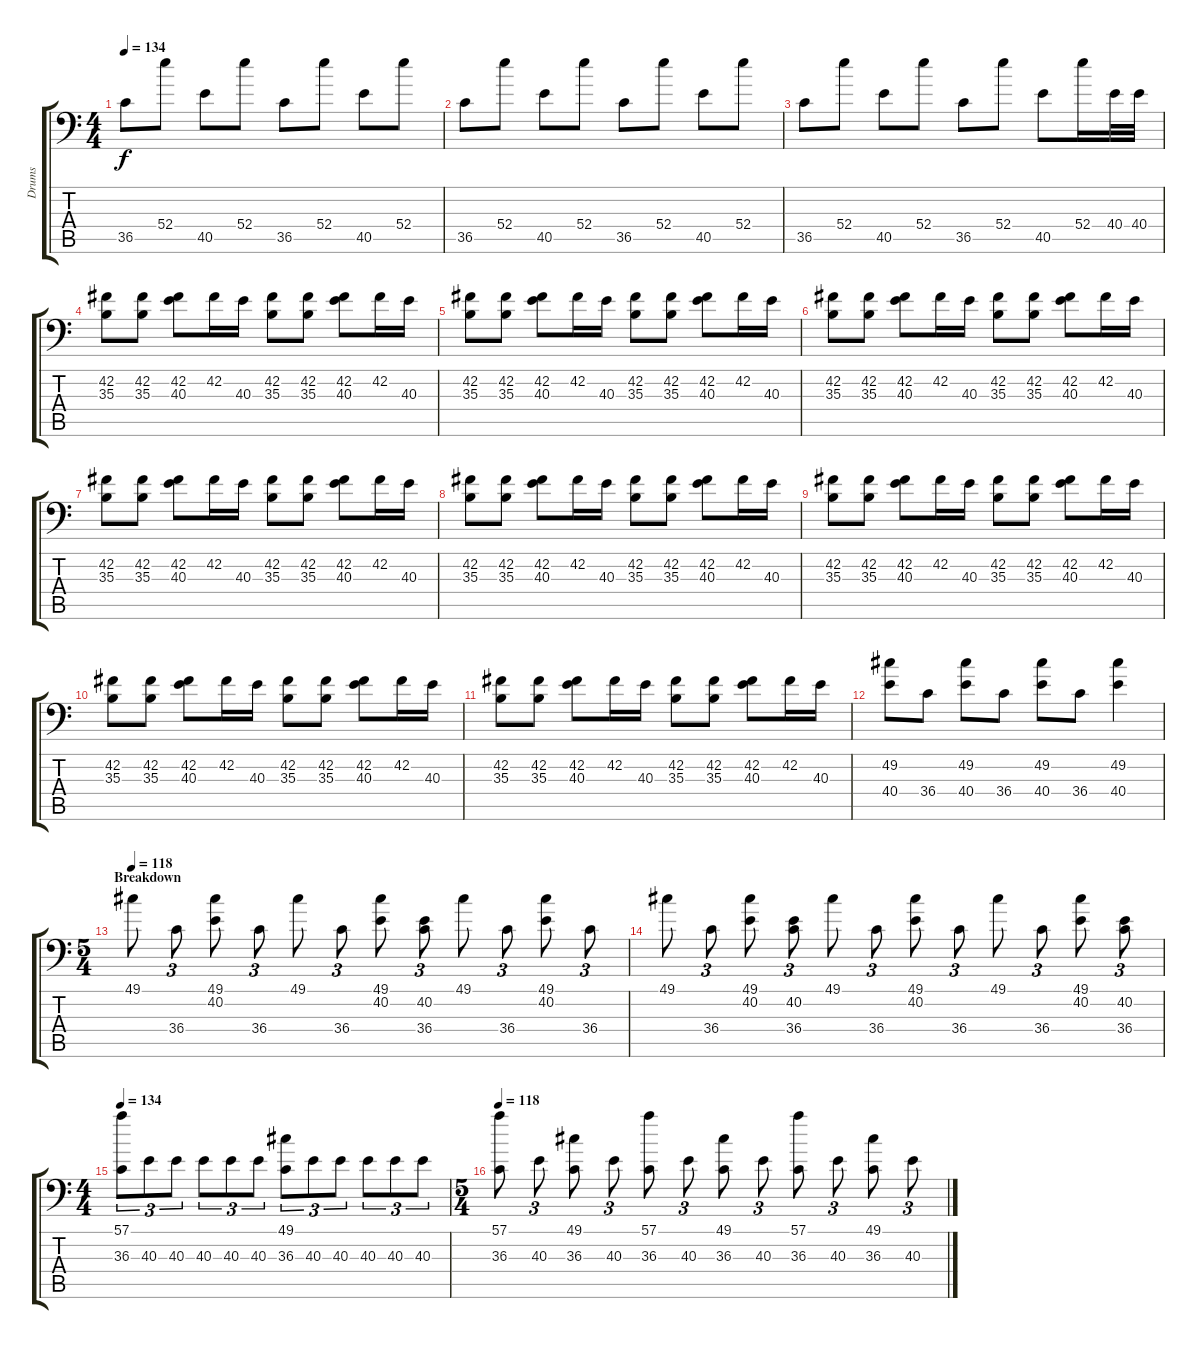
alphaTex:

\track ("Drums" "Drums") {instrument acousticgrandpiano}
\staff {score tabs}
\tuning (C-1 C-1 C-1 C-1 C-1 C-1) {hide}
\ts (4 4)
\tempo 134
\clef f4
\ks c
36.5.8{dy f} 52.4.8 40.5.8 52.4.8 36.5.8 52.4.8 40.5.8 52.4.8 |
36.5.8 52.4.8 40.5.8 52.4.8 36.5.8 52.4.8 40.5.8 52.4.8 |
36.5.8 52.4.8 40.5.8 52.4.8 36.5.8 52.4.8 40.5.8 52.4.16 40.4.32 40.4.32 |
(42.2 35.3).8 (42.2 35.3).8 (42.2 40.3).8 42.2.16 40.3.16 (42.2 35.3).8 (42.2 35.3).8 (42.2 40.3).8 42.2.16 40.3.16 |
(42.2 35.3).8 (42.2 35.3).8 (42.2 40.3).8 42.2.16 40.3.16 (42.2 35.3).8 (42.2 35.3).8 (42.2 40.3).8 42.2.16 40.3.16 |
(42.2 35.3).8 (42.2 35.3).8 (42.2 40.3).8 42.2.16 40.3.16 (42.2 35.3).8 (42.2 35.3).8 (42.2 40.3).8 42.2.16 40.3.16 |
(42.2 35.3).8 (42.2 35.3).8 (42.2 40.3).8 42.2.16 40.3.16 (42.2 35.3).8 (42.2 35.3).8 (42.2 40.3).8 42.2.16 40.3.16 |
(42.2 35.3).8 (42.2 35.3).8 (42.2 40.3).8 42.2.16 40.3.16 (42.2 35.3).8 (42.2 35.3).8 (42.2 40.3).8 42.2.16 40.3.16 |
(42.2 35.3).8 (42.2 35.3).8 (42.2 40.3).8 42.2.16 40.3.16 (42.2 35.3).8 (42.2 35.3).8 (42.2 40.3).8 42.2.16 40.3.16 |
(42.2 35.3).8 (42.2 35.3).8 (42.2 40.3).8 42.2.16 40.3.16 (42.2 35.3).8 (42.2 35.3).8 (42.2 40.3).8 42.2.16 40.3.16 |
(42.2 35.3).8 (42.2 35.3).8 (42.2 40.3).8 42.2.16 40.3.16 (42.2 35.3).8 (42.2 35.3).8 (42.2 40.3).8 42.2.16 40.3.16 |
(49.2 40.4).8 36.4.8 (49.2 40.4).8 36.4.8 (49.2 40.4).8 36.4.8 (49.2 40.4).4 |
\ts (5 4)
\section ("" "Breakdown")
\tempo 118
49.1.8 36.4.8{tu (3 2)} (49.1 40.2).8 36.4.8{tu (3 2)} 49.1.8 36.4.8{tu (3 2)} (49.1 40.2).8 (40.2 36.4).8{tu (3 2)} 49.1.8 36.4.8{tu (3 2)} (49.1 40.2).8 36.4.8{tu (3 2)} |
49.1.8 36.4.8{tu (3 2)} (49.1 40.2).8 (40.2 36.4).8{tu (3 2)} 49.1.8 36.4.8{tu (3 2)} (49.1 40.2).8 36.4.8{tu (3 2)} 49.1.8 36.4.8{tu (3 2)} (49.1 40.2).8 (40.2 36.4).8{tu (3 2)} |
\ts (4 4)
\tempo 134
(57.1 36.3).8{tu (3 2)} 40.3.8{tu (3 2)} 40.3.8{tu (3 2)} 40.3.8{tu (3 2)} 40.3.8{tu (3 2)} 40.3.8{tu (3 2)} (49.1 36.3).8{tu (3 2)} 40.3.8{tu (3 2)} 40.3.8{tu (3 2)} 40.3.8{tu (3 2)} 40.3.8{tu (3 2)} 40.3.8{tu (3 2)} |
\ts (5 4)
\tempo 118
(57.1 36.3).8 40.3.8{tu (3 2)} (49.1 36.3).8 40.3.8{tu (3 2)} (57.1 36.3).8 40.3.8{tu (3 2)} (49.1 36.3).8 40.3.8{tu (3 2)} (57.1 36.3).8 40.3.8{tu (3 2)} (49.1 36.3).8 40.3.8{tu (3 2)}
